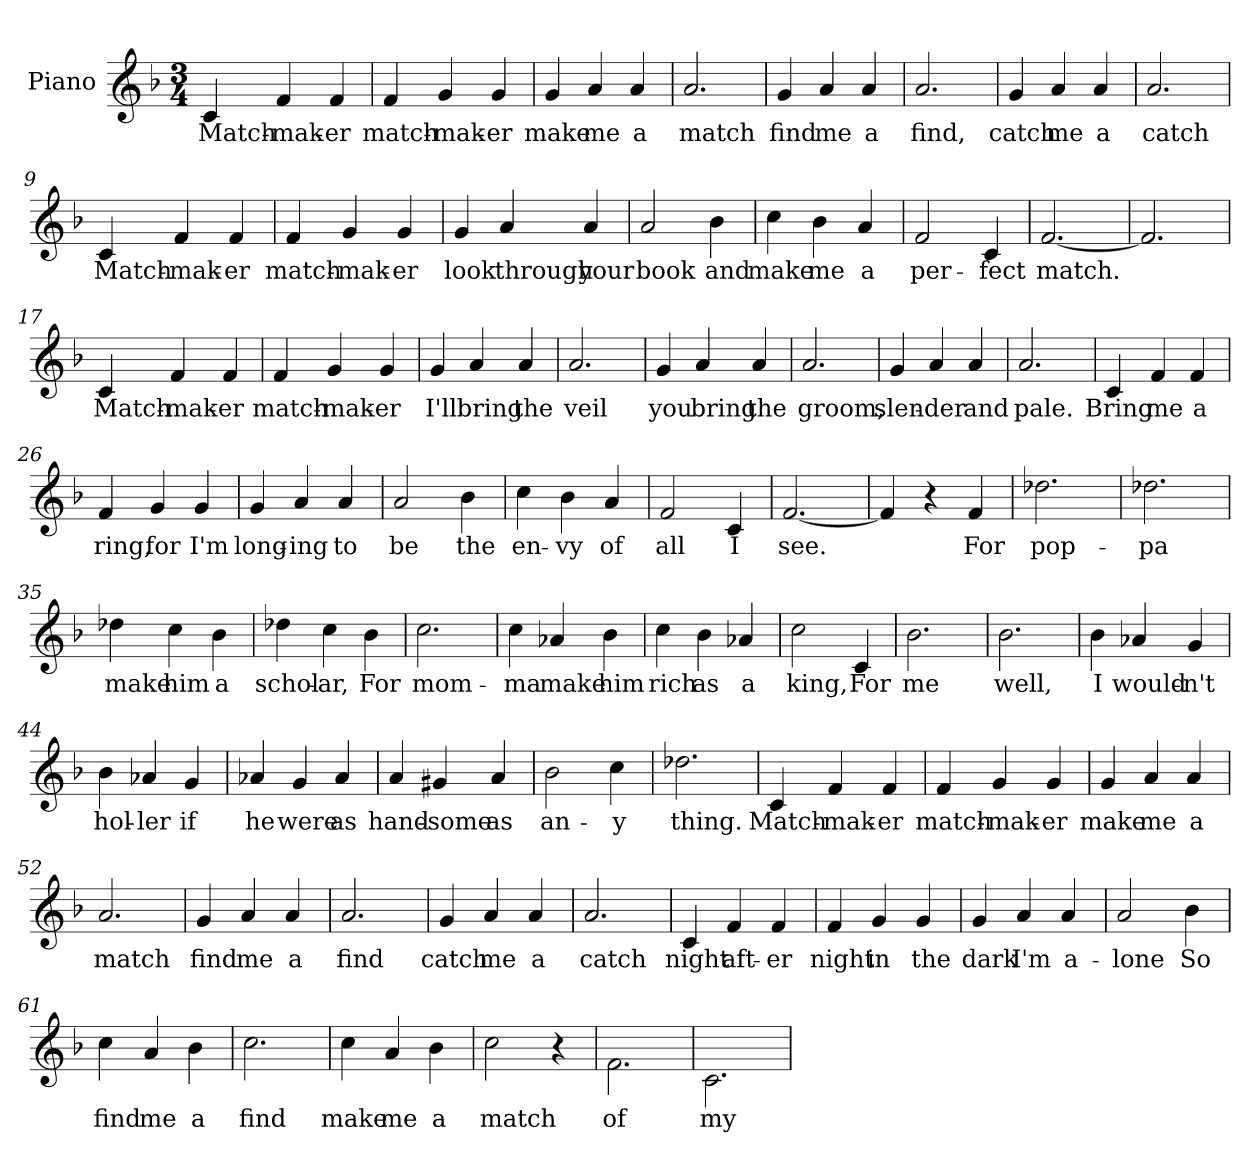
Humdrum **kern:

**kern	**text
*part1	*part1
*staff1	*staff1
*I"Piano	*
*I'Pno.	*
*clefG2	*
*k[b-]	*
*F:	*
*M3/4	*
=1	=1
4c/	Match-
4f/	-mak-
4f/	-er
=2	=2
4f/	match-
4g/	-mak-
4g/	-er
=3	=3
4g/	make
4a/	me
4a/	a
=4	=4
2.a/	match
=5	=5
4g/	find
4a/	me
4a/	a
=6	=6
2.a/	find,
=7	=7
4g/	catch
4a/	me
4a/	a
!!LO:LB:g=z
=8	=8
2.a/	catch
=9	=9
4c/	Match-
4f/	-mak-
4f/	-er
=10	=10
4f/	match-
4g/	-mak-
4g/	-er
=11	=11
4g/	look
4a/	through
4a/	your
=12	=12
2a/	book
4b-\	and
=13	=13
4cc\	make
4b-\	me
4a/	a
=14	=14
2f/	per-
4c/	-fect
!!LO:LB:g=z
=15	=15
[2.f/	match.
=16	=16
2.f/]	.
=17	=17
4c/	Match-
4f/	-mak-
4f/	-er
=18	=18
4f/	match-
4g/	-mak-
4g/	-er
=19	=19
4g/	I'll
4a/	bring
4a/	the
=20	=20
2.a/	veil
=21	=21
4g/	you
4a/	bring
4a/	the
=22	=22
2.a/	groom,
!!LO:LB:g=z
=23	=23
4g/	slen-
4a/	-der
4a/	and
=24	=24
2.a/	pale.
=25	=25
4c/	Bring
4f/	me
4f/	a
=26	=26
4f/	ring,
4g/	for
4g/	I'm
=27	=27
4g/	long-
4a/	-ing
4a/	to
=28	=28
2a/	be
4b-\	the
=29	=29
4cc\	en-
4b-\	-vy
4a/	of
!!LO:LB:g=z
=30	=30
2f/	all
4c/	I
=31	=31
[2.f/	see.
=32	=32
4f/]	.
4r	.
4f/	For
=33	=33
2.dd-X\	pop-
=34	=34
2.dd-X\	-pa
=35	=35
4dd-X\	make
4cc\	him
4b-\	a
=36	=36
4dd-X\	schol-
4cc\	-ar,
4b-\	For
=37	=37
2.cc\	mom-
!!LO:LB:g=z
=38	=38
4cc\	-ma
4a-X/	make
4b-\	him
=39	=39
4cc\	rich
4b-\	as
4a-X/	a
=40	=40
2cc\	king,
4c/	For
=41	=41
2.b-\	me
=42	=42
2.b-\	well,
=43	=43
4b-\	I
4a-X/	would-
4g/	-n't
=44	=44
4b-\	hol-
4a-X/	-ler
4g/	if
!!LO:LB:g=z
=45	=45
4a-X/	he
4g/	were
4a-/	as
=46	=46
4a/	hand-
4g#X/	-some
4a/	as
=47	=47
2b-\	an-
4cc\	-y
=48	=48
2.dd-X\	thing.
=49	=49
4c/	Match-
4f/	-mak-
4f/	-er
=50	=50
4f/	match-
4g/	-mak-
4g/	-er
=51	=51
4g/	make
4a/	me
4a/	a
!!LO:LB:g=z
=52	=52
2.a/	match
=53	=53
4g/	find
4a/	me
4a/	a
=54	=54
2.a/	find
=55	=55
4g/	catch
4a/	me
4a/	a
=56	=56
2.a/	catch
=57	=57
4c/	night
4f/	aft-
4f/	-er
=58	=58
4f/	night
4g/	in
4g/	the
!!LO:PB:g=z
=59	=59
4g/	dark
4a/	I'm
4a/	a-
=60	=60
2a/	-lone
4b-\	So
=61	=61
4cc\	find
4a/	me
4b-\	a
=62	=62
2.cc\	find
=63	=63
4cc\	make
4a/	me
4b-\	a
=64	=64
2cc\	match
4r	.
=65	=65
2.f\	of
=66	=66
2.c\	my
=	=
*-	*-
